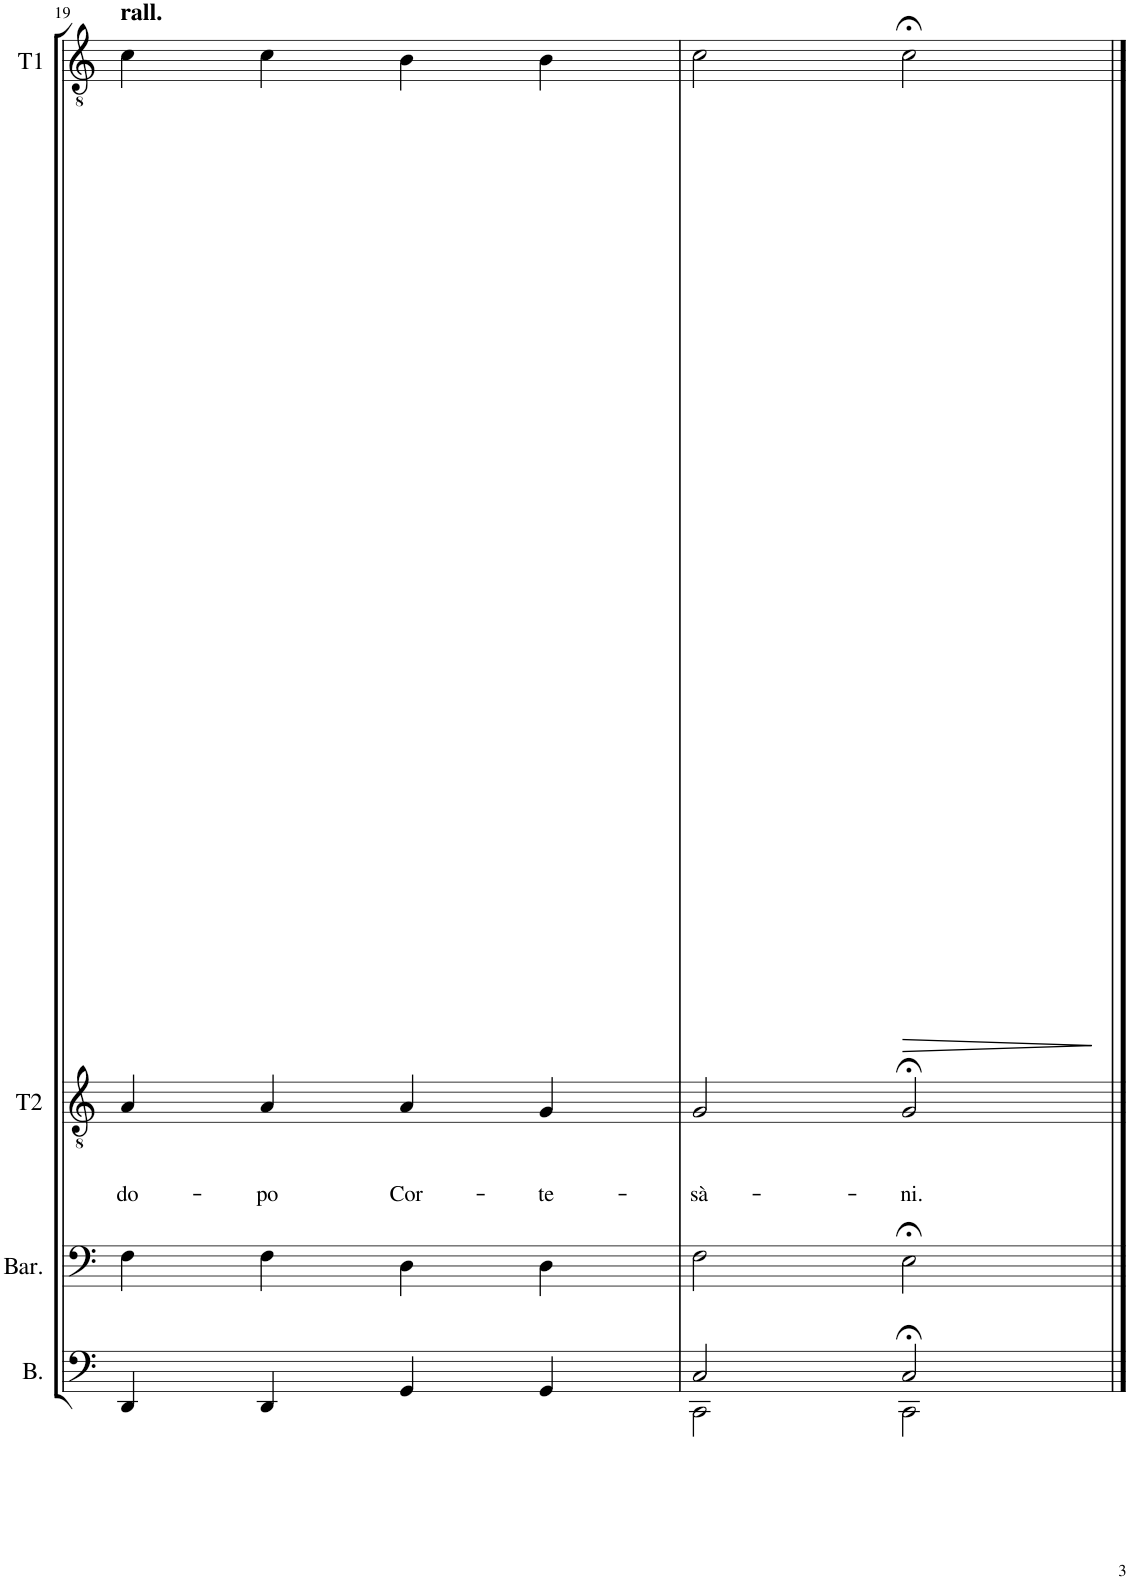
**kern	**kern	**kern	**text	**text	**text	**kern	**dynam
*part4	*part3	*part2	*part2	*part2	*part2	*part1	*part1
*staff4	*staff3	*staff2	*staff2	*staff2	*staff2	*staff1	*staff1
*I"Basso	*I"Baritono	*I"Tenore II	*	*	*	*I"Tenore I	*
*I'B.	*I'Bar.	*I'T2	*	*	*	*I'T1	*
!!LO:PB:g=z
*clefF4	*clefF4	*clefGv2	*	*	*	*clefGv2	*
*k[]	*k[]	*k[]	*	*	*	*k[]	*
*M4/4	*M4/4	*M4/4	*	*	*	*M4/4	*
*met(c)	*met(c)	*met(c)	*	*	*	*met(c)	*
=19	=19	=19	=19	=19	=19	=19	=19
!	!	!	!	!	!	!LO:TX:a:B:t=rall.	!
!	!	!	!	!	!LO:LY:b	!	!
4DD/	4F\	4A/	.	.	do-	4c\	.
!	!	!	!	!	!LO:LY:b	!	!
4DD/	4F\	4A/	.	.	-po	4c\	.
!	!	!	!	!	!LO:LY:b	!	!
4GG/	4D\	4A/	.	.	Cor-	4B\	.
!	!	!	!	!	!LO:LY:b	!	!
4GG/	4D\	4G/	.	.	-te-	4B\	.
=20	=20	=20	=20	=20	=20	=20	=20
*^	*	*	*	*	*	*	*
!	!	!	!	!	!	!LO:LY:b	!	!
2C/	2CC\	2F\	2G/	.	.	-sà-	2c\	.
!	!	!	!	!	!	!LO:LY:b	!	!LO:HP:b
2C;</	2CC\	2E;<\	2G;</	.	.	-ni.	2c;<\	>
*v	*v	*	*	*	*	*	*	*
.	.	.	.	.	.	.	]
==	==	==	==	==	==	==	==
*-	*-	*-	*-	*-	*-	*-	*-
